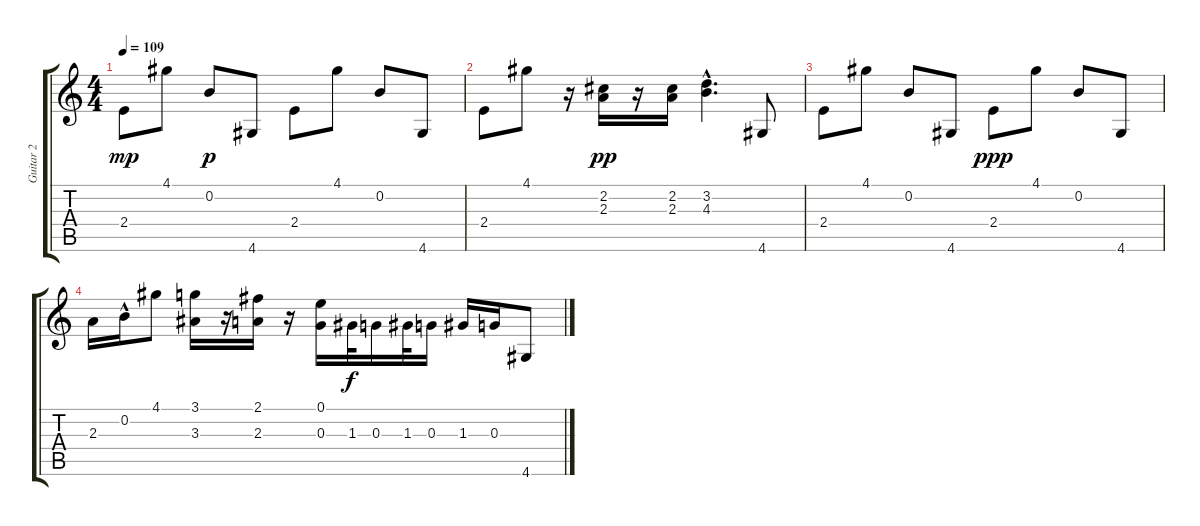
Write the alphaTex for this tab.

\track ("Guitar 2" "Guitar 2") {instrument distortionguitar}
\staff {score tabs}
\tuning (E4 B3 G3 D3 A2 E2) {hide}
\ts (4 4)
\tempo 109
\clef g2
\ks c
2.4.8{dy mp} 4.1.8 0.2.8{dy p} 4.6.8 2.4.8 4.1.8 0.2.8 4.6.8 |
2.4.8 4.1.8 r.16 (2.2 2.3).16{dy pp} r.16 (2.2 2.3).16 (3.2{hac} 4.3{hac}).4{d} 4.6.8 |
2.4.8 4.1.8 0.2.8 4.6.8 2.4.8{dy ppp} 4.1.8 0.2.8 4.6.8 |
2.3.16 0.2{hac}.16 4.1.8 (3.1 3.3).16 r.16 (2.1 2.3).16 r.16 (0.1 0.3).16 1.3.32{dy f} 0.3.16 1.3.32 0.3.16 1.3.16 0.3.16 4.6.8
